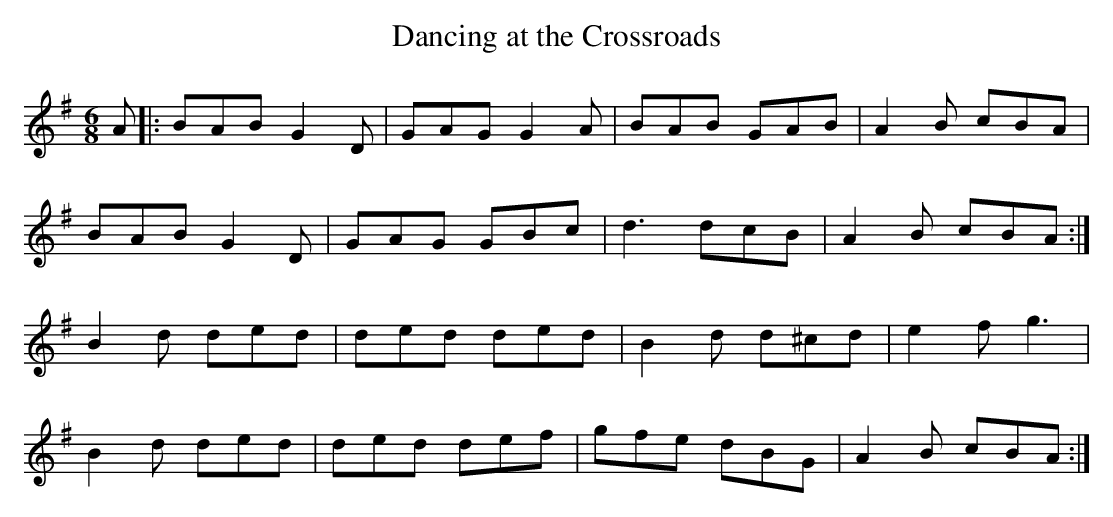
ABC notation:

X:1
T: Dancing at the Crossroads
M: 6/8
L: 1/8
K: G
A |: BAB G2 D | GAG G2 A | BAB GAB | A2 B cBA |
BAB G2 D | GAG GBc | d3 dcB | A2 B cBA :|
B2 d ded | ded ded | B2 d d^cd | e2 f g3 |
B2 d ded | ded def | gfe dBG | A2 B cBA :|
